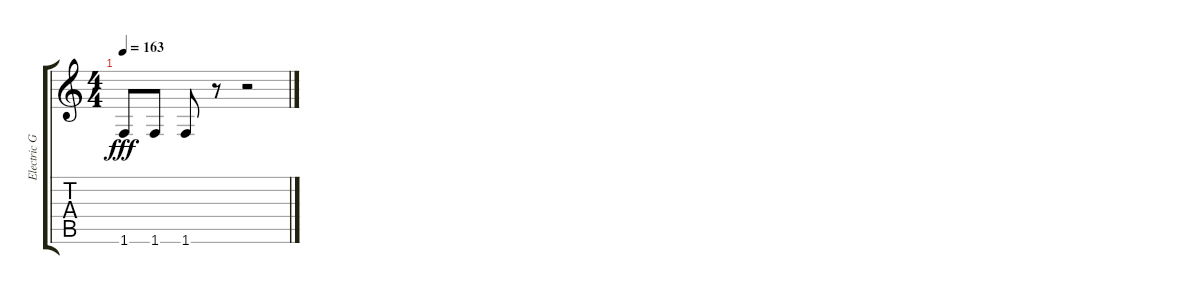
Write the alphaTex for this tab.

\track ("Electric Guitar" "Electric G") {instrument distortionguitar}
\staff {score tabs}
\tuning (E4 B3 G3 D3 A2 E2) {hide}
\ts (4 4)
\tempo 163
\clef g2
\ks c
1.6.8{dy fff} 1.6.8 1.6.8 r.8 r.2
